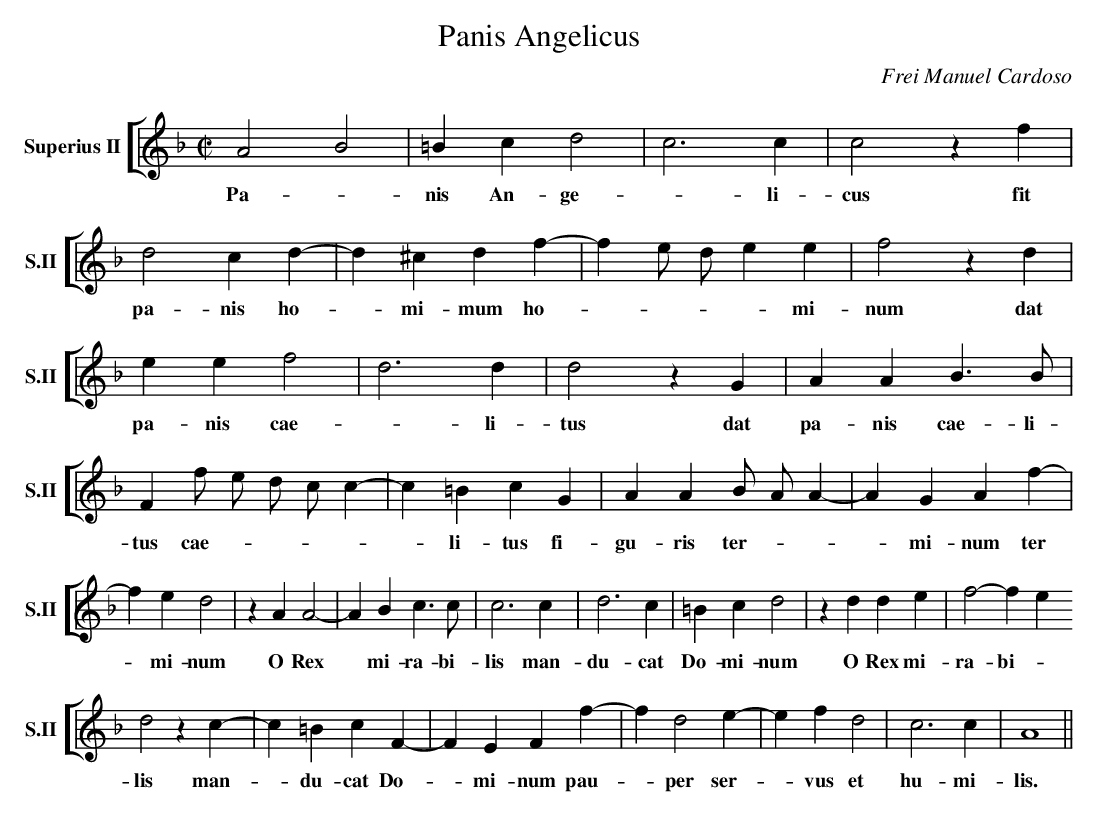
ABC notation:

X:1
T:Panis Angelicus
C:Frei Manuel Cardoso
M:C|
L:1/4
K:F
V: 5 clef=treble name="Superius II" sname="S.II"
%%staves [ 5 ]
[K: treble]
[V:5] A2- B2 | =B c  d2-  | c3 c | c2 z f | d2 c d- |d ^c d f- | f e/ d/ e  e|f2 z d |
w: Pa--nis An-ge--li-cus  fit pa-nis  ho--mi- mum ho-----mi-num dat
[V:5]e e  f2- | d3 d | d2 1z  G | A A  B3/ B/| F  f/ e/ d/ c/ c- | c =B c G | A A B/ A/  A- | A G A f- |
w: pa-nis cae--li-tus dat pa-nis cae-li-tus cae------li-tus fi-gu-ris ter----mi-num ter
[V:5]f   e d2  | z A A2- | A B c3/2 c/ |  c3  c  | d3  c  | =Bc d2  | z d d e |  f2- f e
w:-mi-num O Rex ~ mi-ra-bi-lis man-du-cat Do-mi-num O Rex mi-ra-bi-
[V:5]  d2  z c- | c  =B  c F- | F E  F f- | f d2 e- | e f d2  | c3 c |  A4 ||
w:lis man--du-cat Do--mi-num pau--per ser--vus et hu-mi-lis.
